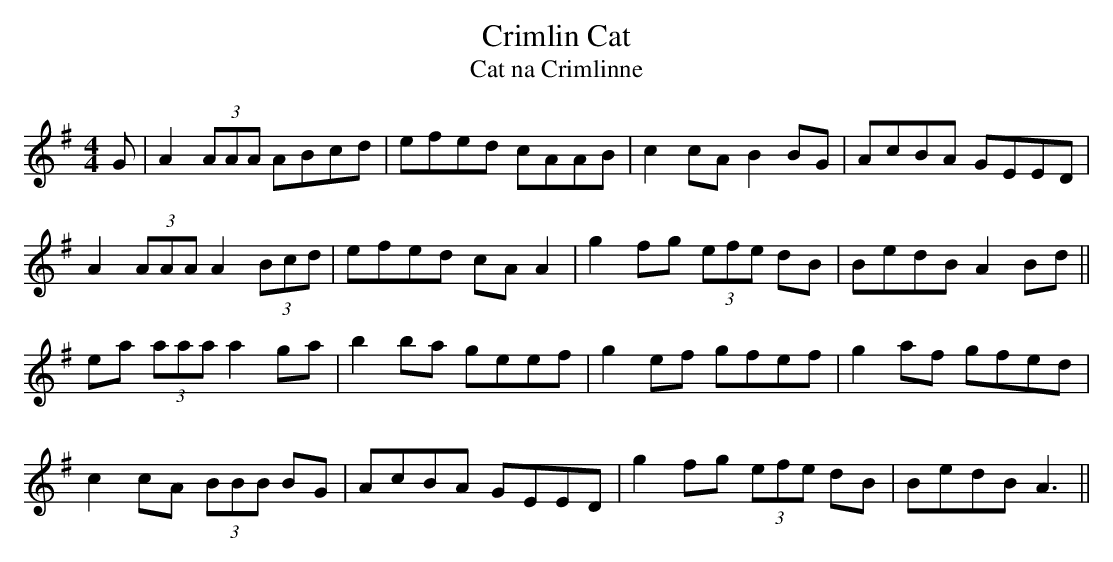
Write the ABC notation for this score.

X:1
T: Crimlin Cat
T: Cat na Crimlinne
L: 1/8
M: 4/4
K: Ador
G|A2 (3AAA ABcd|efed cAAB|c2 cA B2 BG|AcBA GEED|
A2 (3AAA A2 (3Bcd|efed cA A2|g2 fg (3efe dB|BedB A2 Bd ||
ea (3aaa a2 ga|b2 ba geef|g2 ef gfef|g2 af gfed|
c2 cA (3BBB BG|AcBA GEED|g2 fg (3efe dB|BedB A3 ||
